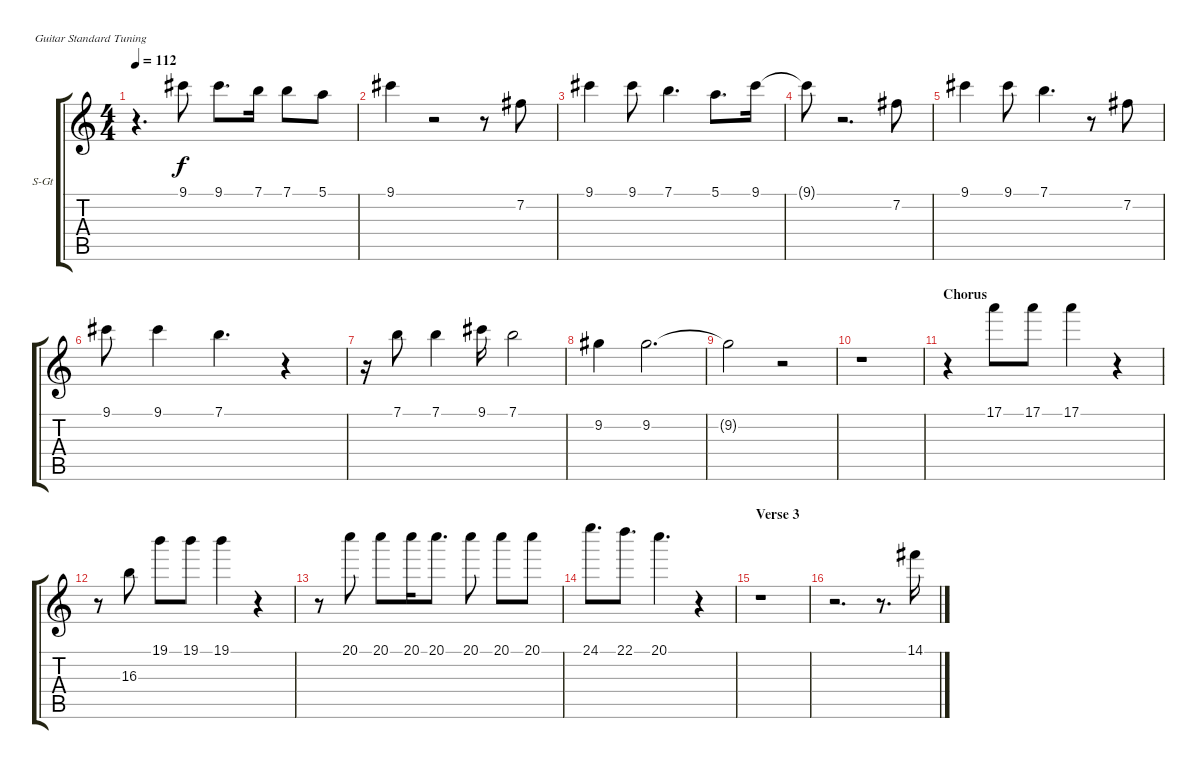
\bracketExtendMode groupsimilarinstruments
\firstSystemTrackNameOrientation horizontal
\otherSystemsTrackNameOrientation horizontal
\track ("Lead Vocals" "S-Gt") {instrument altosax}
\staff {score tabs}
\tuning (E4 B3 G3 D3 A2 E2)
\displaytranspose 12
\ts (4 4)
\tempo 112
\clef g2
\ks c
r.4{d dy f} 9.1.8 9.1.8{d} 7.1.16 7.1.8 5.1.8 |
9.1.4 r.2 r.8 7.2.8 |
9.1.4 9.1.8 7.1.4{d} 5.1.8{d} 9.1.16 |
9.1{t}.8 r.2{d} 7.2.8 |
9.1.4 9.1.8 7.1.4{d} r.8 7.2.8 |
9.1.8 9.1.4 7.1.4{d} r.4 |
r.16 7.1.8 7.1.4 9.1.16 7.1.2 |
9.2.4 9.2.2{d} |
9.2{t}.2 r.2 |
r.1 |
\section ("" "Chorus")
r.4 17.1.8 17.1.8 17.1.4 r.4 |
r.8 16.3.8 19.1.8 19.1.8 19.1.4 r.4 |
r.8 20.1.8 20.1.8 20.1.16 20.1.8{d} 20.1.8 20.1.8 20.1.8 |
24.1.8{d} 22.1.8{d} 20.1.4{d} r.4 |
\section ("" "Verse 3")
r.1 |
r.2{d} r.8{d} 14.1.16
